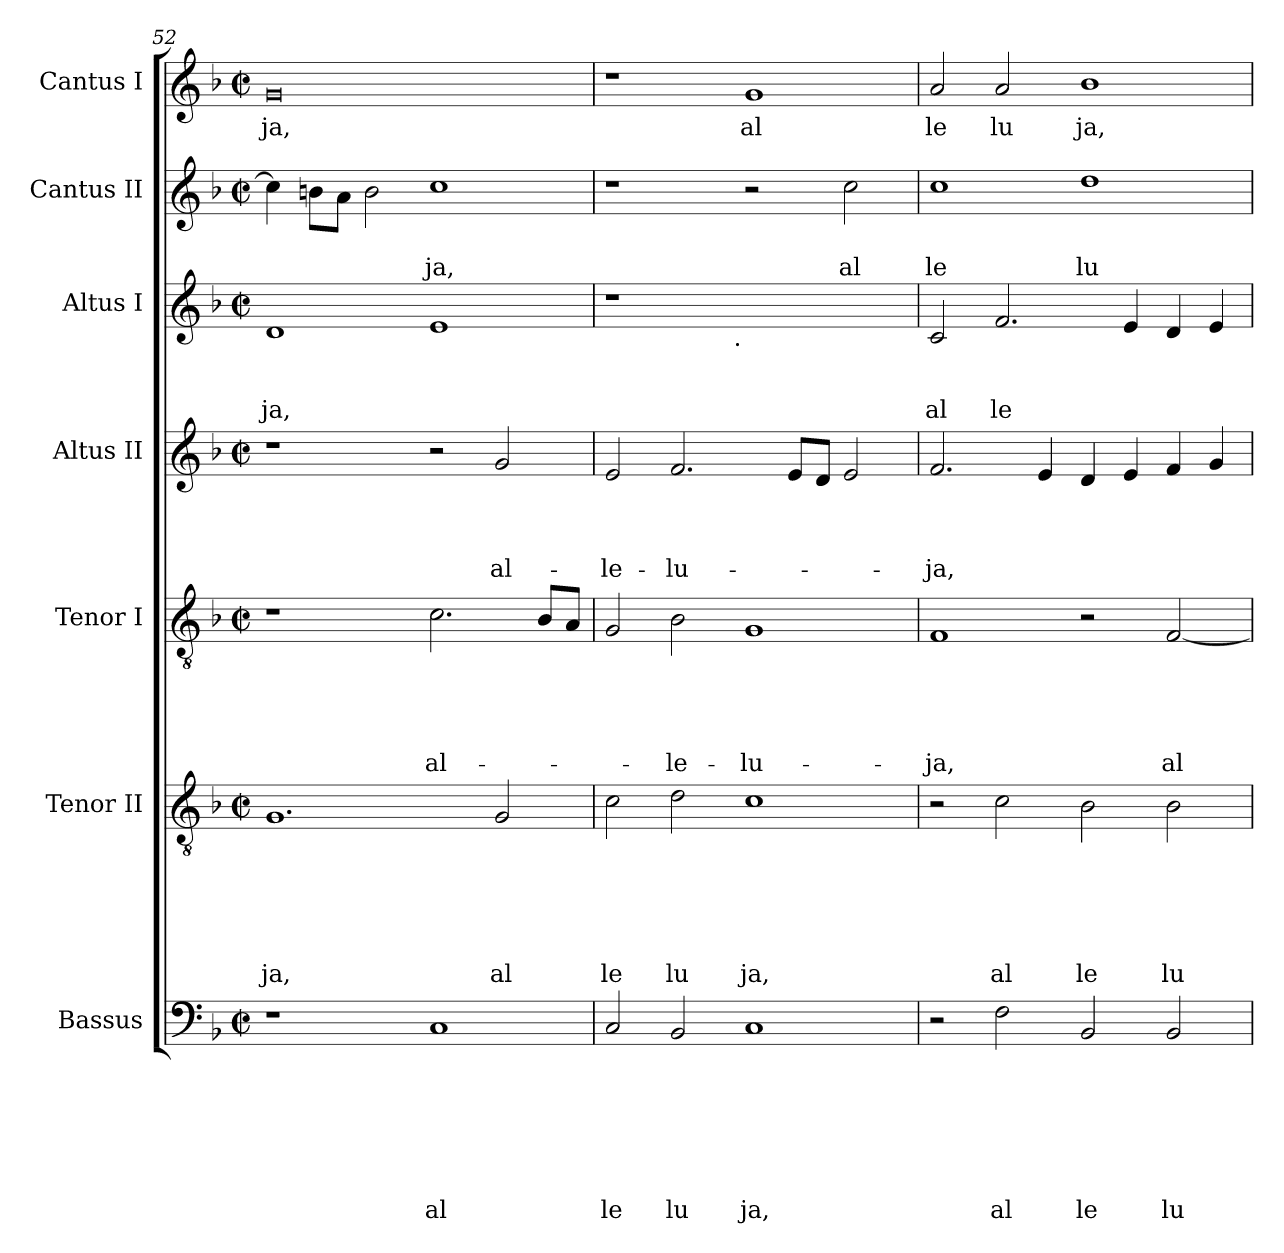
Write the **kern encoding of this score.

**kern	**text	**text	**text	**text	**text	**text	**text	**kern	**text	**text	**text	**text	**text	**text	**kern	**text	**text	**text	**text	**text	**kern	**text	**text	**text	**text	**kern	**text	**text	**text	**kern	**text	**text	**kern	**text
*part7	*part7	*part7	*part7	*part7	*part7	*part7	*part7	*part6	*part6	*part6	*part6	*part6	*part6	*part6	*part5	*part5	*part5	*part5	*part5	*part5	*part4	*part4	*part4	*part4	*part4	*part3	*part3	*part3	*part3	*part2	*part2	*part2	*part1	*part1
*staff7	*staff7	*staff7	*staff7	*staff7	*staff7	*staff7	*staff7	*staff6	*staff6	*staff6	*staff6	*staff6	*staff6	*staff6	*staff5	*staff5	*staff5	*staff5	*staff5	*staff5	*staff4	*staff4	*staff4	*staff4	*staff4	*staff3	*staff3	*staff3	*staff3	*staff2	*staff2	*staff2	*staff1	*staff1
*I"Bassus	*	*	*	*	*	*	*	*I"Tenor II	*	*	*	*	*	*	*I"Tenor I	*	*	*	*	*	*I"Altus II	*	*	*	*	*I"Altus I	*	*	*	*I"Cantus II	*	*	*I"Cantus I	*
*clefF4	*	*	*	*	*	*	*	*clefGv2	*	*	*	*	*	*	*clefGv2	*	*	*	*	*	*clefG2	*	*	*	*	*clefG2	*	*	*	*clefG2	*	*	*clefG2	*
*k[b-]	*	*	*	*	*	*	*	*k[b-]	*	*	*	*	*	*	*k[b-]	*	*	*	*	*	*k[b-]	*	*	*	*	*k[b-]	*	*	*	*k[b-]	*	*	*k[b-]	*
*F:	*	*	*	*	*	*	*	*F:	*	*	*	*	*	*	*F:	*	*	*	*	*	*F:	*	*	*	*	*F:	*	*	*	*F:	*	*	*F:	*
*M2/2	*	*	*	*	*	*	*	*M2/2	*	*	*	*	*	*	*M2/2	*	*	*	*	*	*M2/2	*	*	*	*	*M2/2	*	*	*	*M2/2	*	*	*M2/2	*
*met(c|)	*	*	*	*	*	*	*	*met(c|)	*	*	*	*	*	*	*met(c|)	*	*	*	*	*	*met(c|)	*	*	*	*	*met(c|)	*	*	*	*met(c|)	*	*	*met(c|)	*
=52	=52	=52	=52	=52	=52	=52	=52	=52	=52	=52	=52	=52	=52	=52	=52	=52	=52	=52	=52	=52	=52	=52	=52	=52	=52	=52	=52	=52	=52	=52	=52	=52	=52	=52
!	!	!	!	!	!	!	!	!	!	!	!	!	!	!LO:LY:b	!	!	!	!	!	!	!	!	!	!	!	!	!	!	!LO:LY:b	!	!	!	!	!LO:LY:b
1r	.	.	.	.	.	.	.	1.G	.	.	.	.	.	ja,	1r	.	.	.	.	.	1r	.	.	.	.	1d	.	.	ja,	4cc\]	.	.	0g	ja,
.	.	.	.	.	.	.	.	.	.	.	.	.	.	.	.	.	.	.	.	.	.	.	.	.	.	.	.	.	.	8b\L	.	.	.	.
.	.	.	.	.	.	.	.	.	.	.	.	.	.	.	.	.	.	.	.	.	.	.	.	.	.	.	.	.	.	8a\J	.	.	.	.
.	.	.	.	.	.	.	.	.	.	.	.	.	.	.	.	.	.	.	.	.	.	.	.	.	.	.	.	.	.	2b\	.	.	.	.
!	!	!	!	!	!	!	!LO:LY:b	!	!	!	!	!	!	!	!	!	!	!	!	!LO:LY:b	!	!	!	!	!	!	!	!	!	!	!	!LO:LY:b	!	!
1C	.	.	.	.	.	.	al	.	.	.	.	.	.	.	2.c\	.	.	.	.	al-	2r	.	.	.	.	1e	.	.	.	1cc	.	ja,	.	.
!	!	!	!	!	!	!	!	!	!	!	!	!	!	!LO:LY:b	!	!	!	!	!	!	!	!	!	!	!LO:LY:b	!	!	!	!	!	!	!	!	!
.	.	.	.	.	.	.	.	2G/	.	.	.	.	.	al	.	.	.	.	.	.	2g/	.	.	.	al-	.	.	.	.	.	.	.	.	.
.	.	.	.	.	.	.	.	.	.	.	.	.	.	.	8B-/L	.	.	.	.	.	.	.	.	.	.	.	.	.	.	.	.	.	.	.
.	.	.	.	.	.	.	.	.	.	.	.	.	.	.	8A/J	.	.	.	.	.	.	.	.	.	.	.	.	.	.	.	.	.	.	.
=53	=53	=53	=53	=53	=53	=53	=53	=53	=53	=53	=53	=53	=53	=53	=53	=53	=53	=53	=53	=53	=53	=53	=53	=53	=53	=53	=53	=53	=53	=53	=53	=53	=53	=53
!	!	!	!	!	!	!	!LO:LY:b	!	!	!	!	!	!	!LO:LY:b	!	!	!	!	!	!	!	!	!	!	!LO:LY:b	!	!	!	!	!	!	!	!	!
*	*	*	*	*	*	*	*	*	*	*	*	*	*	*	*	*	*	*	*	*	*	*	*	*	*	*^	*	*	*	*	*	*	*	*
2C/	.	.	.	.	.	.	le	2c\	.	.	.	.	.	le	2G/	.	.	.	.	.	2e/	.	.	.	-le-	1r	2ryy	.	.	.	1r	.	.	1r	.
!	!	!	!	!	!	!	!LO:LY:b	!	!	!	!	!	!	!LO:LY:b	!	!	!	!	!	!LO:LY:b	!	!	!	!	!LO:LY:b	!	!	!	!	!	!	!	!	!	!
2BB-/	.	.	.	.	.	.	lu	2d\	.	.	.	.	.	lu	2B-\	.	.	.	.	-le-	2.f/	.	.	.	-lu-	.	4...ryy	.	.	.	.	.	.	.	.
!	!	!	!	!	!	!	!	!	!	!	!	!	!	!	!	!	!	!	!	!	!	!	!	!	!	!	!LO:TX:b:t=.	!	!	!	!	!	!	!	!
.	.	.	.	.	.	.	.	.	.	.	.	.	.	.	.	.	.	.	.	.	.	.	.	.	.	.	1ryy	.	.	.	.	.	.	.	.
!	!	!	!	!	!	!	!LO:LY:b	!	!	!	!	!	!	!LO:LY:b	!	!	!	!	!	!LO:LY:b	!	!	!	!	!	!	!	!	!	!	!	!	!	!	!LO:LY:b
1C	.	.	.	.	.	.	ja,	1c	.	.	.	.	.	ja,	1G	.	.	.	.	-lu-	.	.	.	.	.	1ryy	.	.	.	.	2r	.	.	1g	al
.	.	.	.	.	.	.	.	.	.	.	.	.	.	.	.	.	.	.	.	.	8e/L	.	.	.	.	.	.	.	.	.	.	.	.	.	.
.	.	.	.	.	.	.	.	.	.	.	.	.	.	.	.	.	.	.	.	.	8d/J	.	.	.	.	.	.	.	.	.	.	.	.	.	.
!	!	!	!	!	!	!	!	!	!	!	!	!	!	!	!	!	!	!	!	!	!	!	!	!	!	!	!	!	!	!	!	!	!LO:LY:b	!	!
.	.	.	.	.	.	.	.	.	.	.	.	.	.	.	.	.	.	.	.	.	2e/	.	.	.	.	.	.	.	.	.	2cc\	.	al	.	.
.	.	.	.	.	.	.	.	.	.	.	.	.	.	.	.	.	.	.	.	.	.	.	.	.	.	.	32ryy	.	.	.	.	.	.	.	.
=54	=54	=54	=54	=54	=54	=54	=54	=54	=54	=54	=54	=54	=54	=54	=54	=54	=54	=54	=54	=54	=54	=54	=54	=54	=54	=54	=54	=54	=54	=54	=54	=54	=54	=54	=54
!	!	!	!	!	!	!	!	!	!	!	!	!	!	!	!	!	!	!	!	!LO:LY:b	!	!	!	!	!LO:LY:b	!	!	!	!	!LO:LY:b	!	!	!LO:LY:b	!	!LO:LY:b
*	*	*	*	*	*	*	*	*	*	*	*	*	*	*	*	*	*	*	*	*	*	*	*	*	*	*v	*v	*	*	*	*	*	*	*	*
2r	.	.	.	.	.	.	.	2r	.	.	.	.	.	.	1F	.	.	.	.	-ja,	2.f/	.	.	.	-ja,	2c/	.	.	al	1cc	.	le	2a/	le
!	!	!	!	!	!	!	!LO:LY:b	!	!	!	!	!	!	!LO:LY:b	!	!	!	!	!	!	!	!	!	!	!	!	!	!	!LO:LY:b	!	!	!	!	!LO:LY:b
2F\	.	.	.	.	.	.	al	2c\	.	.	.	.	.	al	.	.	.	.	.	.	.	.	.	.	.	2.f/	.	.	le	.	.	.	2a/	lu
.	.	.	.	.	.	.	.	.	.	.	.	.	.	.	.	.	.	.	.	.	4e/	.	.	.	.	.	.	.	.	.	.	.	.	.
!	!	!	!	!	!	!	!LO:LY:b	!	!	!	!	!	!	!LO:LY:b	!	!	!	!	!	!	!	!	!	!	!	!	!	!	!	!	!	!LO:LY:b	!	!LO:LY:b
2BB-/	.	.	.	.	.	.	le	2B-\	.	.	.	.	.	le	2r	.	.	.	.	.	4d/	.	.	.	.	.	.	.	.	1dd	.	lu	1b-	ja,
.	.	.	.	.	.	.	.	.	.	.	.	.	.	.	.	.	.	.	.	.	4e/	.	.	.	.	4e/	.	.	.	.	.	.	.	.
!	!	!	!	!	!	!	!LO:LY:b	!	!	!	!	!	!	!LO:LY:b	!	!	!	!	!	!LO:LY:b	!	!	!	!	!	!	!	!	!	!	!	!	!	!
2BB-/	.	.	.	.	.	.	lu	2B-\	.	.	.	.	.	lu	[<2F/	.	.	.	.	al-	4f/	.	.	.	.	4d/	.	.	.	.	.	.	.	.
.	.	.	.	.	.	.	.	.	.	.	.	.	.	.	.	.	.	.	.	.	4g/	.	.	.	.	4e/	.	.	.	.	.	.	.	.
=	=	=	=	=	=	=	=	=	=	=	=	=	=	=	=	=	=	=	=	=	=	=	=	=	=	=	=	=	=	=	=	=	=	=
*-	*-	*-	*-	*-	*-	*-	*-	*-	*-	*-	*-	*-	*-	*-	*-	*-	*-	*-	*-	*-	*-	*-	*-	*-	*-	*-	*-	*-	*-	*-	*-	*-	*-	*-
